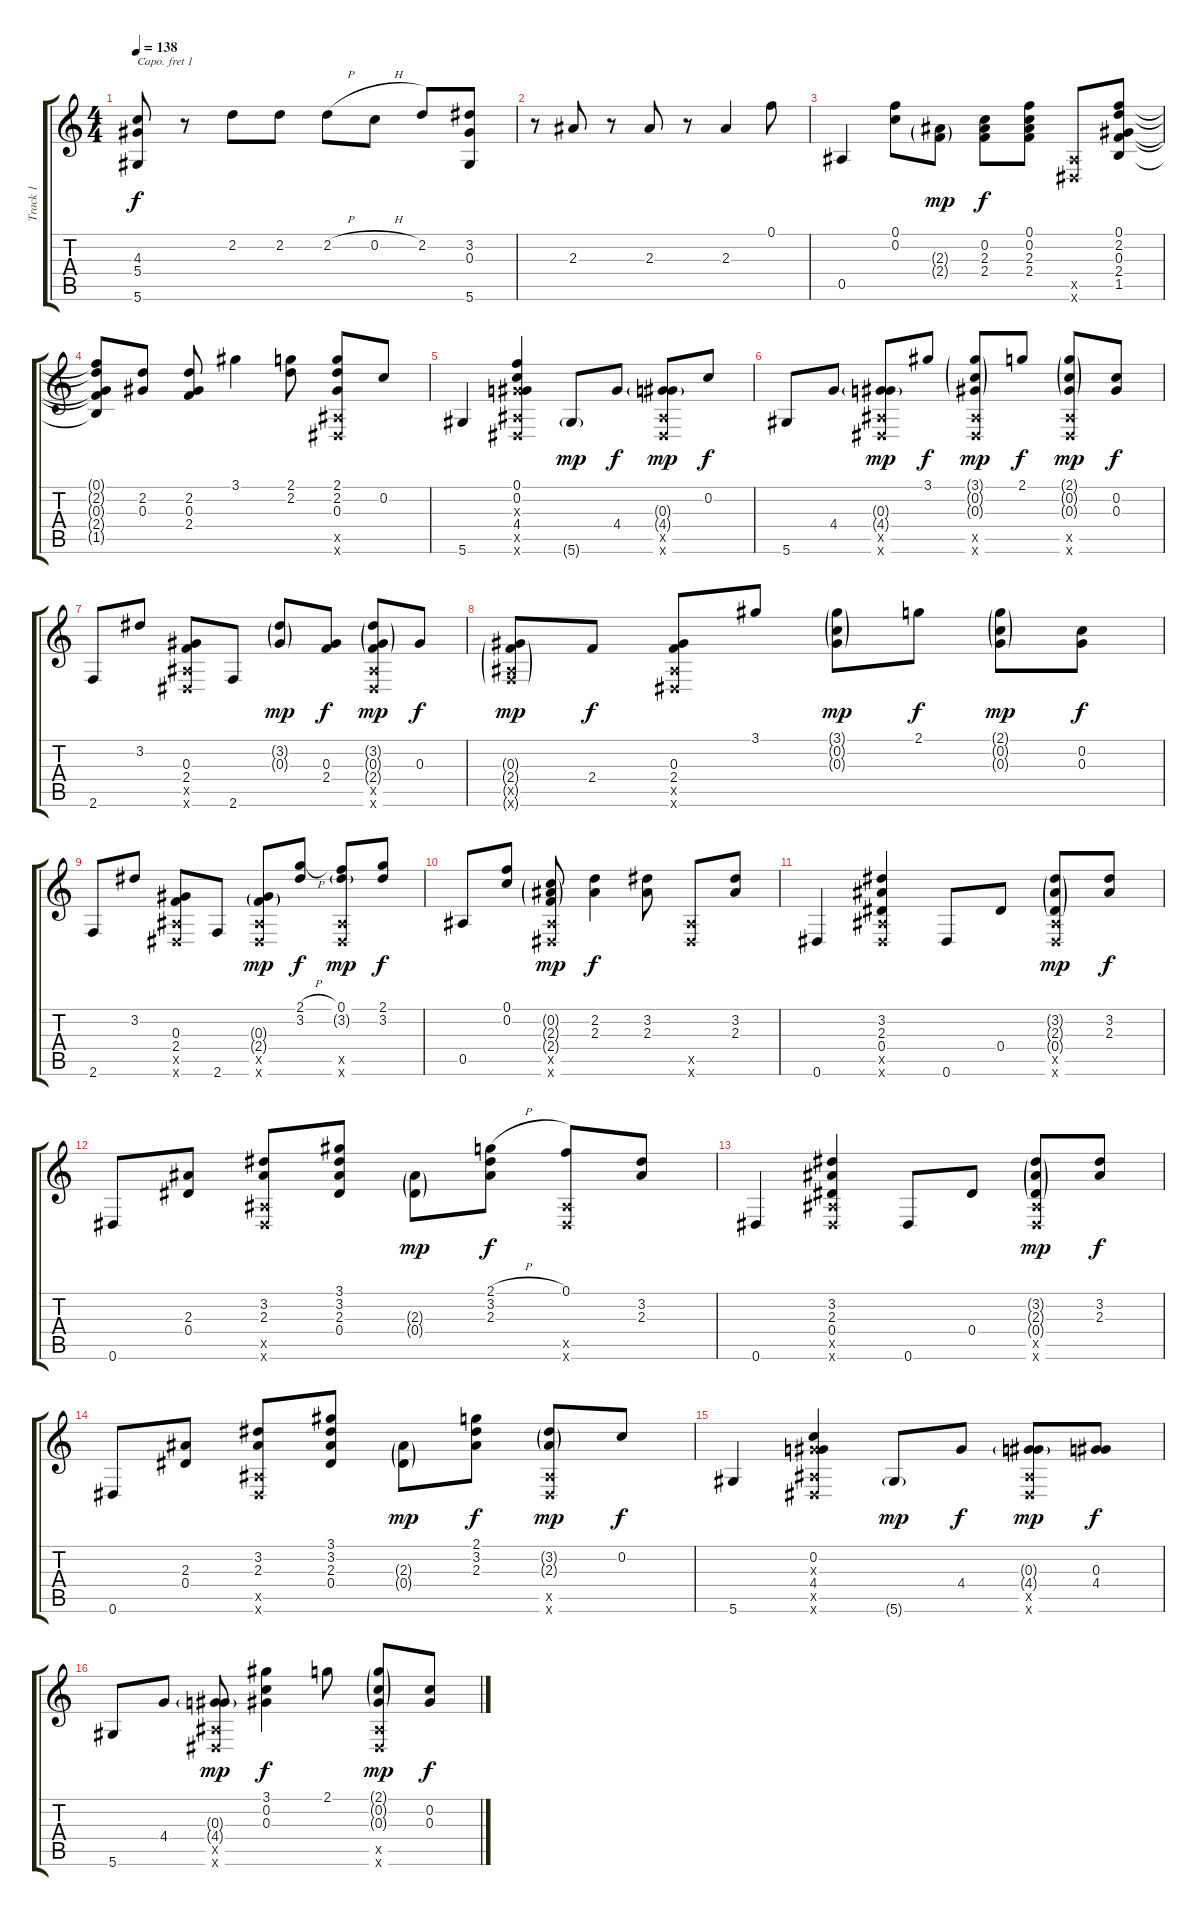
\track ("Track 1" "Track 1") {instrument acousticguitarsteel}
\staff {score tabs}
\capo 1
\tuning (E4 B3 G3 D3 A2 D2) {hide}
\ts (4 4)
\tempo 138
\clef g2
\ks c
(4.3 5.4 5.6).8{dy f} r.8 2.2.8 2.2.8 2.2{h}.8 0.2{h}.8 2.2.8 (3.2 0.3 5.6).8 |
r.8 2.3.8 r.8 2.3.8 r.8 2.3.4 0.1.8 |
0.5.4 (0.1 0.2).8 (2.3{g} 2.4{g}).8{dy mp} (0.2 2.3 2.4).8{dy f} (0.1 0.2 2.3 2.4).8 (0.5{x} 0.6{x}).8 (0.1 2.2 0.3 2.4 1.5).8 |
(0.1{t} 2.2{t} 0.3{t} 2.4{t} 1.5{t}).8 (2.2 0.3).8 (2.2 0.3 2.4).8 3.1.4 (2.1 2.2).8 (2.1 2.2 0.3 0.5{x} 0.6{x}).8 0.2.8 |
5.6.4 (0.1 0.2 0.3{x} 4.4 0.5{x} 0.6{x}).4 5.6{g}.8{dy mp} 4.4.8{dy f} (0.3{g} 4.4{g} 0.5{x} 0.6{x}).8{dy mp} 0.2.8{dy f} |
5.6.8 4.4.8 (0.3{g} 4.4{g} 0.5{x} 0.6{x}).8{dy mp} 3.1.8{dy f} (3.1{g} 0.2{g} 0.3{g} 0.5{x} 0.6{x}).8{dy mp} 2.1.8{dy f} (2.1{g} 0.2{g} 0.3{g} 0.5{x} 0.6{x}).8{dy mp} (0.2 0.3).8{dy f} |
2.6.8 3.2.8 (0.3 2.4 0.5{x} 0.6{x}).8 2.6.8 (3.2{g} 0.3{g}).8{dy mp} (0.3 2.4).8{dy f} (3.2{g} 0.3{g} 2.4{g} 0.5{x} 0.6{x}).8{dy mp} 0.3.8{dy f} |
(0.3{g} 2.4{g} 0.5{g x} 2.6{g x}).8{dy mp} 2.4.8{dy f} (0.3 2.4 0.5{x} 0.6{x}).8 3.1.8 (3.1{g} 0.2{g} 0.3{g}).8{dy mp} 2.1.8{dy f} (2.1{g} 0.2{g} 0.3{g}).8{dy mp} (0.2 0.3).8{dy f} |
2.6.8 3.2.8 (0.3 2.4 0.5{x} 0.6{x}).8 2.6.8 (0.3{g} 2.4{g} 0.5{x} 0.6{x}).8{dy mp} (2.1{h} 3.2).8{dy f} (0.1 3.2{g} 0.5{x} 0.6{x}).8{dy mp} (2.1 3.2).8{dy f} |
0.5.8 (0.1 0.2).8 (0.2{g} 2.3{g} 2.4{g} 0.5{x} 0.6{x}).8{dy mp} (2.2 2.3).4{dy f} (3.2 2.3).8 (0.5{x} 0.6{x}).8 (3.2 2.3).8 |
0.6.4 (3.2 2.3 0.4 0.5{x} 0.6{x}).4 0.6.8 0.4.8 (3.2{g} 2.3{g} 0.4{g} 0.5{x} 0.6{x}).8{dy mp} (3.2 2.3).8{dy f} |
0.6.8 (2.3 0.4).8 (3.2 2.3 0.5{x} 0.6{x}).8 (3.1 3.2 2.3 0.4).8 (2.3{g} 0.4{g}).8{dy mp} (2.1{h} 3.2 2.3).8{dy f} (0.1 0.5{x} 0.6{x}).8 (3.2 2.3).8 |
0.6.4 (3.2 2.3 0.4 0.5{x} 0.6{x}).4 0.6.8 0.4.8 (3.2{g} 2.3{g} 0.4{g} 0.5{x} 0.6{x}).8{dy mp} (3.2 2.3).8{dy f} |
0.6.8 (2.3 0.4).8 (3.2 2.3 0.5{x} 0.6{x}).8 (3.1 3.2 2.3 0.4).8 (2.3{g} 0.4{g}).8{dy mp} (2.1 3.2 2.3).8{dy f} (3.2{g} 2.3{g} 0.5{x} 0.6{x}).8{dy mp} 0.2.8{dy f} |
5.6.4 (0.2 0.3{x} 4.4 0.5{x} 0.6{x}).4 5.6{g}.8{dy mp} 4.4.8{dy f} (0.3{g} 4.4{g} 0.5{x} 0.6{x}).8{dy mp} (0.3 4.4).8{dy f} |
5.6.8 4.4.8 (0.3{g} 4.4{g} 0.5{x} 0.6{x}).8{dy mp} (3.1 0.2 0.3).4{dy f} 2.1.8 (2.1{g} 0.2{g} 0.3{g} 0.5{x} 0.6{x}).8{dy mp} (0.2 0.3).8{dy f}
